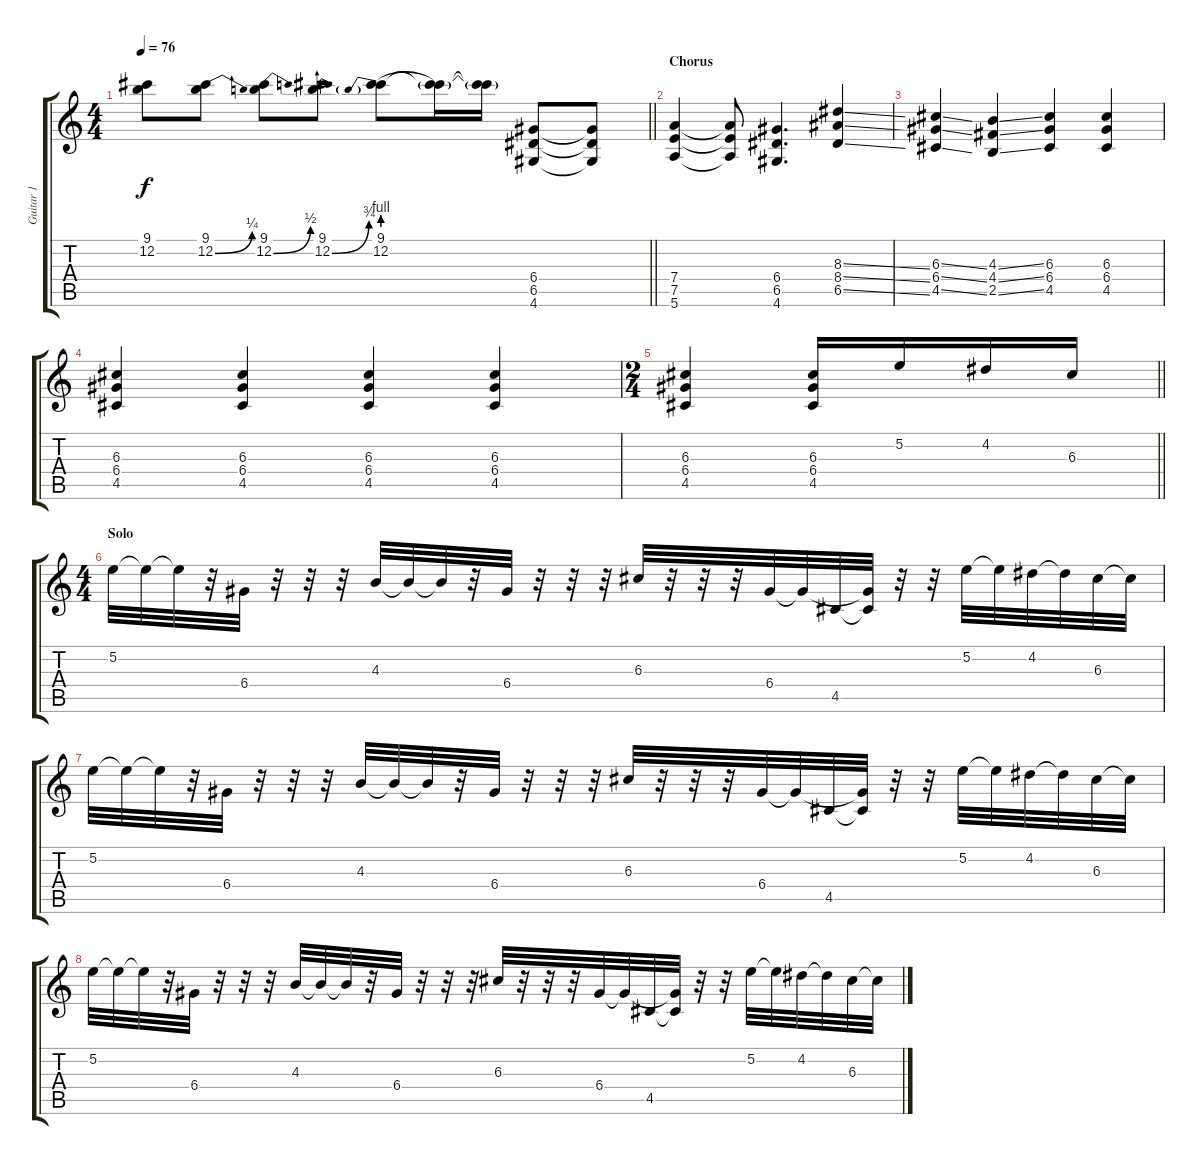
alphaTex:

\track ("Guitar 1" "Guitar 1") {instrument overdrivenguitar}
\staff {score tabs}
\tuning (E4 B3 G3 D3 A2 E2) {hide}
\ts (4 4)
\tempo 76
\clef g2
\barLineRight lightlight
\ks c
(9.1 12.2).8{dy f} (9.1 12.2{be (bend 0 0 60 1)}).8 (9.1 12.2{be (bend 0 0 60 2)}).8 (9.1 12.2{be (bend 0 0 60 3)}).8 (9.1 12.2{be (prebend 0 4 60 4)}).8 (9.1{t} 12.2{t}).16 (9.1{t} 12.2{t}).16 (6.4 6.5 4.6).8 (6.4{t} 6.5{t} 4.6{t}).8 |
\section ("" "Chorus")
(7.4 7.5 5.6).4 (7.4{t} 7.5{t} 5.6{t}).8 (6.4 6.5 4.6).4{d} (8.3{ss} 8.4{ss} 6.5{ss}).4 |
(6.3{ss} 6.4{ss} 4.5{ss}).4 (4.3{ss} 4.4{ss} 2.5{ss}).4 (6.3 6.4 4.5).4 (6.3 6.4 4.5).4 |
(6.3 6.4 4.5).4 (6.3 6.4 4.5).4 (6.3 6.4 4.5).4 (6.3 6.4 4.5).4 |
\ts (2 4)
\barLineRight lightlight
(6.3 6.4 4.5).4 (6.3 6.4 4.5).16 5.2.16{volume 16} 4.2.16 6.3.16 |
\ts (4 4)
\section ("" "Solo")
5.2.32 5.2{t}.32 5.2{t}.32 r.32 6.4.32 r.32 r.32 r.32 4.3.32 4.3{t}.32 4.3{t}.32 r.32 6.4.32 r.32 r.32 r.32 6.3.32 r.32 r.32 r.32 6.4.32 6.4{t}.32 4.5.32 (6.4{t} 4.5{t}).32 r.32 r.32 5.2.32 5.2{t}.32 4.2.32 4.2{t}.32 6.3.32 6.3{t}.32 |
5.2.32 5.2{t}.32 5.2{t}.32 r.32 6.4.32 r.32 r.32 r.32 4.3.32 4.3{t}.32 4.3{t}.32 r.32 6.4.32 r.32 r.32 r.32 6.3.32 r.32 r.32 r.32 6.4.32 6.4{t}.32 4.5.32 (6.4{t} 4.5{t}).32 r.32 r.32 5.2.32 5.2{t}.32 4.2.32 4.2{t}.32 6.3.32 6.3{t}.32 |
5.2.32 5.2{t}.32 5.2{t}.32 r.32 6.4.32 r.32 r.32 r.32 4.3.32 4.3{t}.32 4.3{t}.32 r.32 6.4.32 r.32 r.32 r.32 6.3.32 r.32 r.32 r.32 6.4.32 6.4{t}.32 4.5.32 (6.4{t} 4.5{t}).32 r.32 r.32 5.2.32 5.2{t}.32 4.2.32 4.2{t}.32 6.3.32 6.3{t}.32
